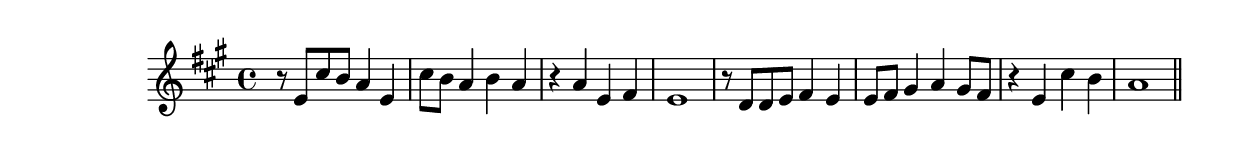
\version "2.19.49"
%{\header {
  composer = "B. Crowell"
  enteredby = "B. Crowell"
}%}
\score{{\key a \major
\time 4/4
%{\tempo 4=130
%}\relative e' {
  r8 e cis'8 b a4 e | cis'8 b a4 b a | r a e fis | e1 |
  r8 d8 d e fis4 e | e8 fis gis4 a4 gis8 fis | r4 e cis' b | a1
  \bar "||"
}

}}